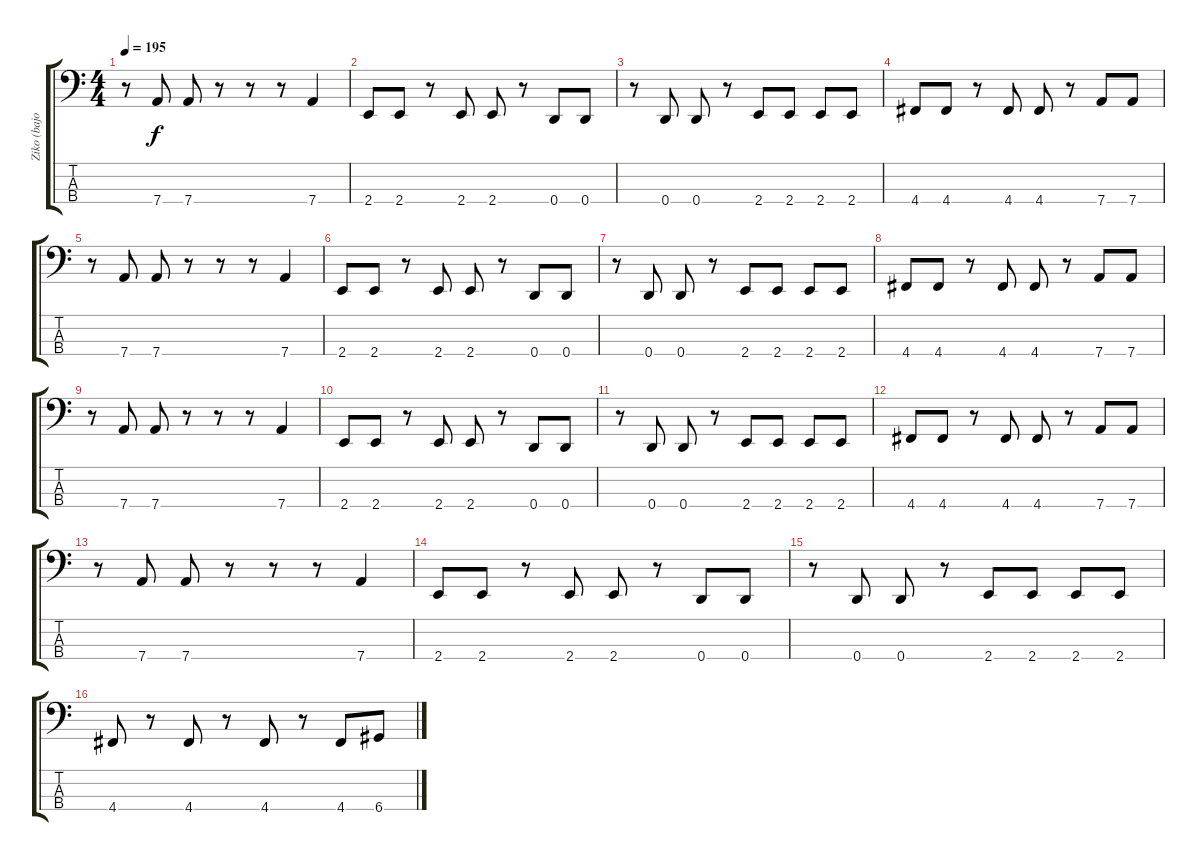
\track ("Ziko (bajo)" "Ziko (bajo") {instrument electricbasspick}
\staff {score tabs}
\tuning (G2 D2 A1 D1) {hide}
\ts (4 4)
\tempo 195
\clef f4
\ks c
r.8{dy f} 7.4.8 7.4.8 r.8 r.8 r.8 7.4.4 |
2.4.8 2.4.8 r.8 2.4.8 2.4.8 r.8 0.4.8 0.4.8 |
r.8 0.4.8 0.4.8 r.8 2.4.8 2.4.8 2.4.8 2.4.8 |
4.4.8 4.4.8 r.8 4.4.8 4.4.8 r.8 7.4.8 7.4.8 |
r.8 7.4.8 7.4.8 r.8 r.8 r.8 7.4.4 |
2.4.8 2.4.8 r.8 2.4.8 2.4.8 r.8 0.4.8 0.4.8 |
r.8 0.4.8 0.4.8 r.8 2.4.8 2.4.8 2.4.8 2.4.8 |
4.4.8 4.4.8 r.8 4.4.8 4.4.8 r.8 7.4.8 7.4.8 |
r.8 7.4.8 7.4.8 r.8 r.8 r.8 7.4.4 |
2.4.8 2.4.8 r.8 2.4.8 2.4.8 r.8 0.4.8 0.4.8 |
r.8 0.4.8 0.4.8 r.8 2.4.8 2.4.8 2.4.8 2.4.8 |
4.4.8 4.4.8 r.8 4.4.8 4.4.8 r.8 7.4.8 7.4.8 |
r.8 7.4.8 7.4.8 r.8 r.8 r.8 7.4.4 |
2.4.8 2.4.8 r.8 2.4.8 2.4.8 r.8 0.4.8 0.4.8 |
r.8 0.4.8 0.4.8 r.8 2.4.8 2.4.8 2.4.8 2.4.8 |
4.4.8 r.8 4.4.8 r.8 4.4.8 r.8 4.4.8 6.4.8
